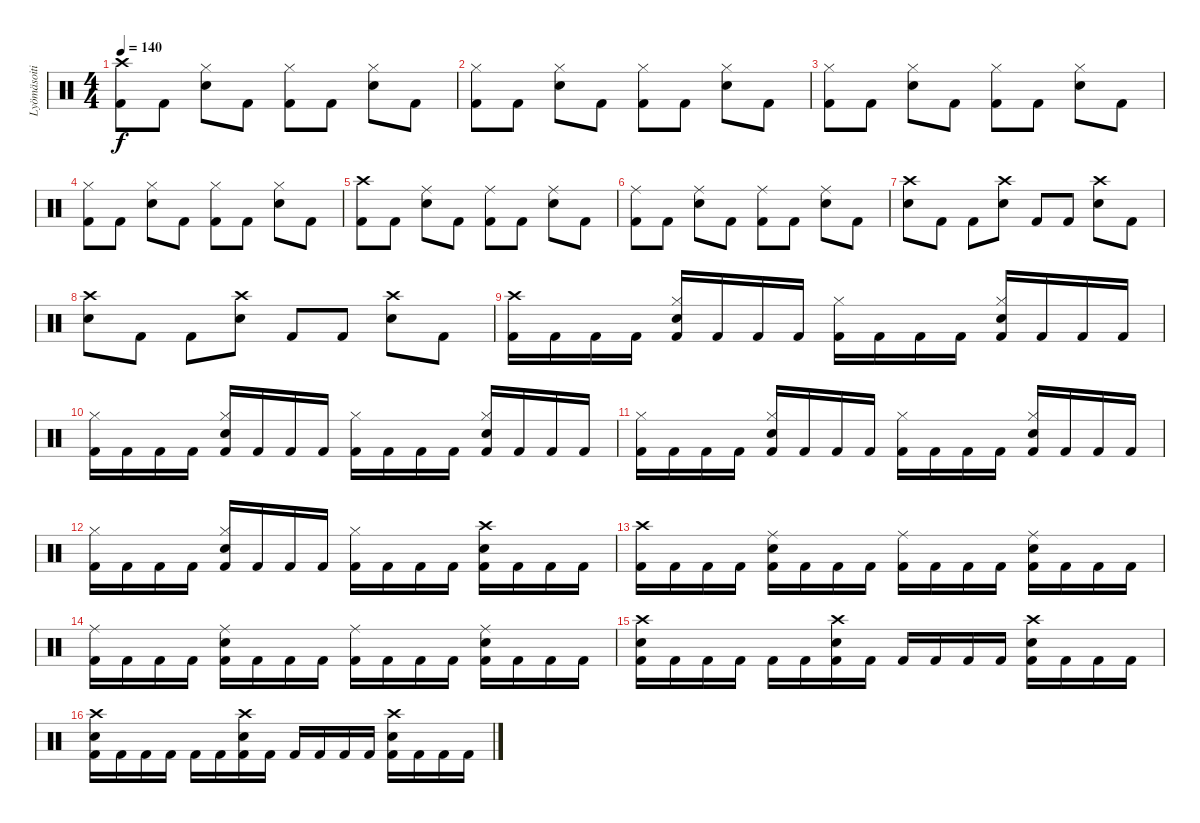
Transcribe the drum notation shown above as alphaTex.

\track ("Lyömäsoitin" "Lyömäsoiti") {instrument percussion}
\staff {score}
\articulation defaults
\ts (4 4)
\tempo 140
\clef neutral
\ks c
("Crash high (hit)" "Kick (hit) 2").8{dy f} "Kick (hit) 2".8 ("Hi-Hat (closed)" "Electric Snare (hit)").8 "Kick (hit) 2".8 ("Hi-Hat (closed)" "Kick (hit) 2").8 "Kick (hit) 2".8 ("Hi-Hat (closed)" "Electric Snare (hit)").8 "Kick (hit) 2".8 |
("Hi-Hat (closed)" "Kick (hit) 2").8 "Kick (hit) 2".8 ("Hi-Hat (closed)" "Electric Snare (hit)").8 "Kick (hit) 2".8 ("Hi-Hat (closed)" "Kick (hit) 2").8 "Kick (hit) 2".8 ("Hi-Hat (closed)" "Electric Snare (hit)").8 "Kick (hit) 2".8 |
("Hi-Hat (closed)" "Kick (hit) 2").8 "Kick (hit) 2".8 ("Hi-Hat (closed)" "Electric Snare (hit)").8 "Kick (hit) 2".8 ("Hi-Hat (closed)" "Kick (hit) 2").8 "Kick (hit) 2".8 ("Hi-Hat (closed)" "Electric Snare (hit)").8 "Kick (hit) 2".8 |
("Hi-Hat (closed)" "Kick (hit) 2").8 "Kick (hit) 2".8 ("Hi-Hat (closed)" "Electric Snare (hit)").8 "Kick (hit) 2".8 ("Hi-Hat (closed)" "Kick (hit) 2").8 "Kick (hit) 2".8 ("Hi-Hat (closed)" "Electric Snare (hit)").8 "Kick (hit) 2".8 |
("Crash high (hit)" "Kick (hit) 2").8 "Kick (hit) 2".8 ("Ride (middle)" "Electric Snare (hit)").8 "Kick (hit) 2".8 ("Ride (middle)" "Kick (hit) 2").8 "Kick (hit) 2".8 ("Ride (middle)" "Electric Snare (hit)").8 "Kick (hit) 2".8 |
("Ride (middle)" "Kick (hit) 2").8 "Kick (hit) 2".8 ("Ride (middle)" "Electric Snare (hit)").8 "Kick (hit) 2".8 ("Ride (middle)" "Kick (hit) 2").8 "Kick (hit) 2".8 ("Ride (middle)" "Electric Snare (hit)").8 "Kick (hit) 2".8 |
("Crash high (hit)" "Electric Snare (hit)").8 "Kick (hit) 2".8 "Kick (hit) 2".8 ("Crash high (hit)" "Electric Snare (hit)").8 "Kick (hit) 2".8 "Kick (hit) 2".8 ("Crash high (hit)" "Electric Snare (hit)").8 "Kick (hit) 2".8 |
("Crash high (hit)" "Electric Snare (hit)").8 "Kick (hit) 2".8 "Kick (hit) 2".8 ("Crash high (hit)" "Electric Snare (hit)").8 "Kick (hit) 2".8 "Kick (hit) 2".8 ("Crash high (hit)" "Electric Snare (hit)").8 "Kick (hit) 2".8 |
("Crash high (hit)" "Kick (hit) 2").16 "Kick (hit) 2".16 "Kick (hit) 2".16 "Kick (hit) 2".16 ("Hi-Hat (closed)" "Electric Snare (hit)" "Kick (hit) 2").16 "Kick (hit) 2".16 "Kick (hit) 2".16 "Kick (hit) 2".16 ("Hi-Hat (closed)" "Kick (hit) 2").16 "Kick (hit) 2".16 "Kick (hit) 2".16 "Kick (hit) 2".16 ("Hi-Hat (closed)" "Electric Snare (hit)" "Kick (hit) 2").16 "Kick (hit) 2".16 "Kick (hit) 2".16 "Kick (hit) 2".16 |
("Hi-Hat (closed)" "Kick (hit) 2").16 "Kick (hit) 2".16 "Kick (hit) 2".16 "Kick (hit) 2".16 ("Hi-Hat (closed)" "Electric Snare (hit)" "Kick (hit) 2").16 "Kick (hit) 2".16 "Kick (hit) 2".16 "Kick (hit) 2".16 ("Hi-Hat (closed)" "Kick (hit) 2").16 "Kick (hit) 2".16 "Kick (hit) 2".16 "Kick (hit) 2".16 ("Hi-Hat (closed)" "Electric Snare (hit)" "Kick (hit) 2").16 "Kick (hit) 2".16 "Kick (hit) 2".16 "Kick (hit) 2".16 |
("Hi-Hat (closed)" "Kick (hit) 2").16 "Kick (hit) 2".16 "Kick (hit) 2".16 "Kick (hit) 2".16 ("Hi-Hat (closed)" "Electric Snare (hit)" "Kick (hit) 2").16 "Kick (hit) 2".16 "Kick (hit) 2".16 "Kick (hit) 2".16 ("Hi-Hat (closed)" "Kick (hit) 2").16 "Kick (hit) 2".16 "Kick (hit) 2".16 "Kick (hit) 2".16 ("Hi-Hat (closed)" "Electric Snare (hit)" "Kick (hit) 2").16 "Kick (hit) 2".16 "Kick (hit) 2".16 "Kick (hit) 2".16 |
("Hi-Hat (closed)" "Kick (hit) 2").16 "Kick (hit) 2".16 "Kick (hit) 2".16 "Kick (hit) 2".16 ("Hi-Hat (closed)" "Electric Snare (hit)" "Kick (hit) 2").16 "Kick (hit) 2".16 "Kick (hit) 2".16 "Kick (hit) 2".16 ("Hi-Hat (closed)" "Kick (hit) 2").16 "Kick (hit) 2".16 "Kick (hit) 2".16 "Kick (hit) 2".16 ("Crash high (hit)" "Electric Snare (hit)" "Kick (hit) 2").16 "Kick (hit) 2".16 "Kick (hit) 2".16 "Kick (hit) 2".16 |
("Crash high (hit)" "Kick (hit) 2").16 "Kick (hit) 2".16 "Kick (hit) 2".16 "Kick (hit) 2".16 ("Ride (middle)" "Electric Snare (hit)" "Kick (hit) 2").16 "Kick (hit) 2".16 "Kick (hit) 2".16 "Kick (hit) 2".16 ("Ride (middle)" "Kick (hit) 2").16 "Kick (hit) 2".16 "Kick (hit) 2".16 "Kick (hit) 2".16 ("Ride (middle)" "Electric Snare (hit)" "Kick (hit) 2").16 "Kick (hit) 2".16 "Kick (hit) 2".16 "Kick (hit) 2".16 |
("Ride (middle)" "Kick (hit) 2").16 "Kick (hit) 2".16 "Kick (hit) 2".16 "Kick (hit) 2".16 ("Ride (middle)" "Electric Snare (hit)" "Kick (hit) 2").16 "Kick (hit) 2".16 "Kick (hit) 2".16 "Kick (hit) 2".16 ("Ride (middle)" "Kick (hit) 2").16 "Kick (hit) 2".16 "Kick (hit) 2".16 "Kick (hit) 2".16 ("Ride (middle)" "Electric Snare (hit)" "Kick (hit) 2").16 "Kick (hit) 2".16 "Kick (hit) 2".16 "Kick (hit) 2".16 |
("Crash high (hit)" "Electric Snare (hit)" "Kick (hit) 2").16 "Kick (hit) 2".16 "Kick (hit) 2".16 "Kick (hit) 2".16 "Kick (hit) 2".16 "Kick (hit) 2".16 ("Crash high (hit)" "Electric Snare (hit)" "Kick (hit) 2").16 "Kick (hit) 2".16 "Kick (hit) 2".16 "Kick (hit) 2".16 "Kick (hit) 2".16 "Kick (hit) 2".16 ("Crash high (hit)" "Electric Snare (hit)" "Kick (hit) 2").16 "Kick (hit) 2".16 "Kick (hit) 2".16 "Kick (hit) 2".16 |
("Crash high (hit)" "Electric Snare (hit)" "Kick (hit) 2").16 "Kick (hit) 2".16 "Kick (hit) 2".16 "Kick (hit) 2".16 "Kick (hit) 2".16 "Kick (hit) 2".16 ("Crash high (hit)" "Electric Snare (hit)" "Kick (hit) 2").16 "Kick (hit) 2".16 "Kick (hit) 2".16 "Kick (hit) 2".16 "Kick (hit) 2".16 "Kick (hit) 2".16 ("Crash high (hit)" "Electric Snare (hit)" "Kick (hit) 2").16 "Kick (hit) 2".16 "Kick (hit) 2".16 "Kick (hit) 2".16
